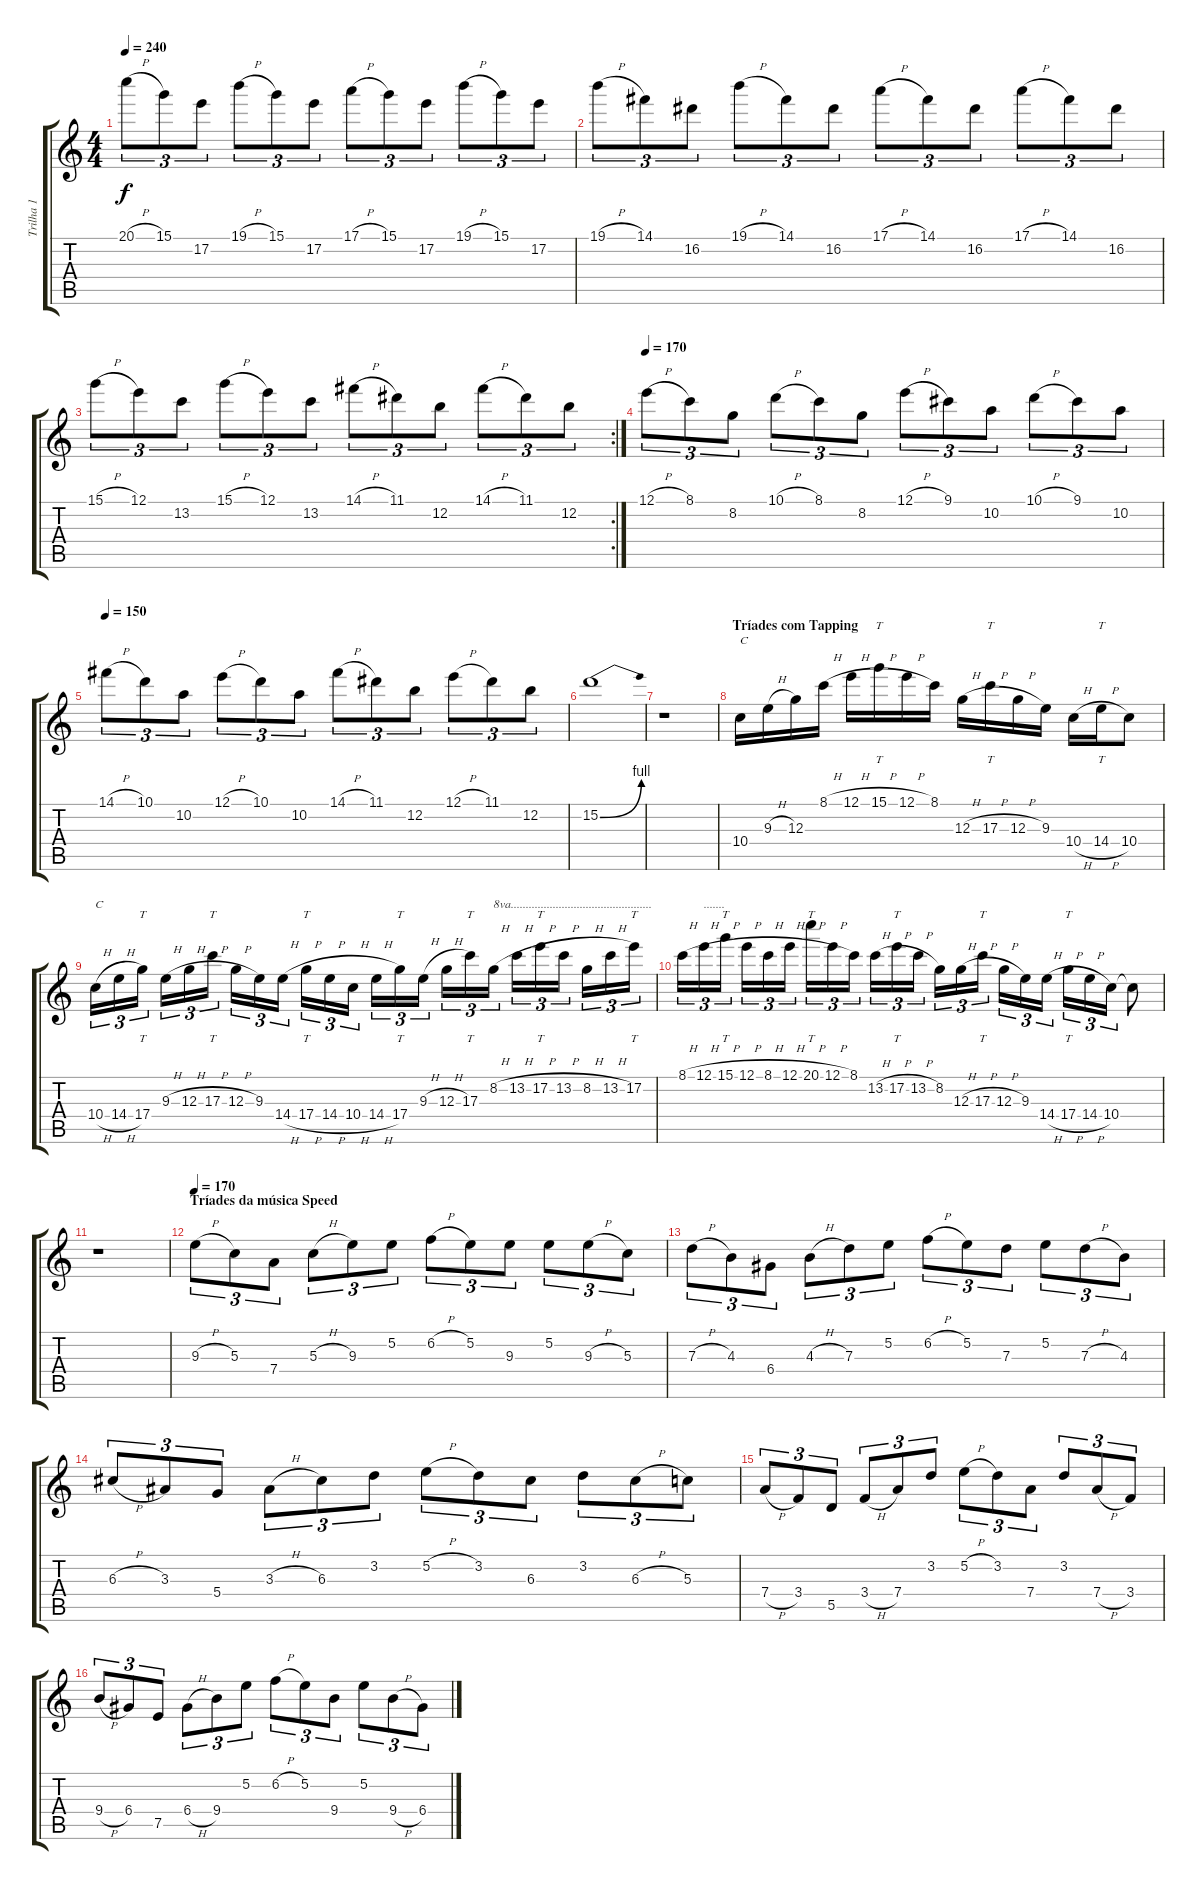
\track ("Trilha 1" "Trilha 1") {instrument acousticguitarnylon}
\staff {score tabs}
\tuning (E4 B3 G3 D3 A2 E2) {hide}
\ts (4 4)
\tempo 240
\clef g2
\ks c
20.1{h}.8{tu (3 2) dy f} 15.1.8{tu (3 2)} 17.2.8{tu (3 2)} 19.1{h}.8{tu (3 2)} 15.1.8{tu (3 2)} 17.2.8{tu (3 2)} 17.1{h}.8{tu (3 2)} 15.1.8{tu (3 2)} 17.2.8{tu (3 2)} 19.1{h}.8{tu (3 2)} 15.1.8{tu (3 2)} 17.2.8{tu (3 2)} |
19.1{h}.8{tu (3 2)} 14.1.8{tu (3 2)} 16.2.8{tu (3 2)} 19.1{h}.8{tu (3 2)} 14.1.8{tu (3 2)} 16.2.8{tu (3 2)} 17.1{h}.8{tu (3 2)} 14.1.8{tu (3 2)} 16.2.8{tu (3 2)} 17.1{h}.8{tu (3 2)} 14.1.8{tu (3 2)} 16.2.8{tu (3 2)} |
\rc 2
15.1{h}.8{tu (3 2)} 12.1.8{tu (3 2)} 13.2.8{tu (3 2)} 15.1{h}.8{tu (3 2)} 12.1.8{tu (3 2)} 13.2.8{tu (3 2)} 14.1{h}.8{tu (3 2)} 11.1.8{tu (3 2)} 12.2.8{tu (3 2)} 14.1{h}.8{tu (3 2)} 11.1.8{tu (3 2)} 12.2.8{tu (3 2)} |
\tempo 170
12.1{h}.8{tu (3 2)} 8.1.8{tu (3 2)} 8.2.8{tu (3 2)} 10.1{h}.8{tu (3 2)} 8.1.8{tu (3 2)} 8.2.8{tu (3 2)} 12.1{h}.8{tu (3 2)} 9.1.8{tu (3 2)} 10.2.8{tu (3 2)} 10.1{h}.8{tu (3 2)} 9.1.8{tu (3 2)} 10.2.8{tu (3 2)} |
\tempo 150
14.1{h}.8{tu (3 2)} 10.1.8{tu (3 2)} 10.2.8{tu (3 2)} 12.1{h}.8{tu (3 2)} 10.1.8{tu (3 2)} 10.2.8{tu (3 2)} 14.1{h}.8{tu (3 2)} 11.1.8{tu (3 2)} 12.2.8{tu (3 2)} 12.1{h}.8{tu (3 2)} 11.1.8{tu (3 2)} 12.2.8{tu (3 2)} |
15.2{be (bend 0 0 60 4)}.1 |
r.1 |
\section ("" "Tríades com Tapping")
10.4.16{txt "C"} 9.3{h}.16 12.3.16 8.1{h}.16 12.1{h}.16 15.1{h}.16{tt} 12.1{h}.16 8.1.16 12.3{h}.16 17.3{h}.16{tt} 12.3{h}.16 9.3.16 10.4{h}.16 14.4{h}.16{tt} 10.4.8 |
10.4{h}.16{tu (3 2) txt "C"} 14.4{h}.16{tu (3 2)} 17.4.16{tt tu (3 2)} 9.3{h}.16{tu (3 2)} 12.3{h}.16{tu (3 2)} 17.3{h}.16{tt tu (3 2)} 12.3{h}.16{tu (3 2)} 9.3.16{tu (3 2)} 14.4{h}.16{tu (3 2)} 17.4{h}.16{tt tu (3 2)} 14.4{h}.16{tu (3 2)} 10.4{h}.16{tu (3 2)} 14.4{h}.16{tu (3 2)} 17.4.16{tt tu (3 2)} 9.3{h}.16{tu (3 2)} 12.3{h}.16{tu (3 2)} 17.3.16{tt tu (3 2)} 8.2{h}.16{tu (3 2) txt "8va..............................................."} 13.2{h}.16{tu (3 2)} 17.2{h}.16{tt tu (3 2)} 13.2{h}.16{tu (3 2)} 8.2{h}.16{tu (3 2)} 13.2{h}.16{tu (3 2)} 17.2.16{tt tu (3 2)} |
8.1{h}.16{tu (3 2)} 12.1{h}.16{tu (3 2) txt "......."} 15.1{h}.16{tt tu (3 2)} 12.1{h}.16{tu (3 2)} 8.1{h}.16{tu (3 2)} 12.1{h}.16{tu (3 2)} 20.1{h}.16{tt tu (3 2)} 12.1{h}.16{tu (3 2)} 8.1.16{tu (3 2)} 13.2{h}.16{tu (3 2)} 17.2{h}.16{tt tu (3 2)} 13.2{h}.16{tu (3 2)} 8.2.16{tu (3 2)} 12.3{h}.16{tu (3 2)} 17.3{h}.16{tt tu (3 2)} 12.3{h}.16{tu (3 2)} 9.3.16{tu (3 2)} 14.4{h}.16{tu (3 2)} 17.4{h}.16{tt tu (3 2)} 14.4{h}.16{tu (3 2)} 10.4.16{tu (3 2)} 10.4{t}.8 |
r.1 |
\section ("" "Tríades da música Speed")
\tempo 170
9.3{h}.8{tu (3 2)} 5.3.8{tu (3 2)} 7.4.8{tu (3 2)} 5.3{h}.8{tu (3 2)} 9.3.8{tu (3 2)} 5.2.8{tu (3 2)} 6.2{h}.8{tu (3 2)} 5.2.8{tu (3 2)} 9.3.8{tu (3 2)} 5.2.8{tu (3 2)} 9.3{h}.8{tu (3 2)} 5.3.8{tu (3 2)} |
7.3{h}.8{tu (3 2)} 4.3.8{tu (3 2)} 6.4.8{tu (3 2)} 4.3{h}.8{tu (3 2)} 7.3.8{tu (3 2)} 5.2.8{tu (3 2)} 6.2{h}.8{tu (3 2)} 5.2.8{tu (3 2)} 7.3.8{tu (3 2)} 5.2.8{tu (3 2)} 7.3{h}.8{tu (3 2)} 4.3.8{tu (3 2)} |
6.3{h}.8{tu (3 2)} 3.3.8{tu (3 2)} 5.4.8{tu (3 2)} 3.3{h}.8{tu (3 2)} 6.3.8{tu (3 2)} 3.2.8{tu (3 2)} 5.2{h}.8{tu (3 2)} 3.2.8{tu (3 2)} 6.3.8{tu (3 2)} 3.2.8{tu (3 2)} 6.3{h}.8{tu (3 2)} 5.3.8{tu (3 2)} |
7.4{h}.8{tu (3 2)} 3.4.8{tu (3 2)} 5.5.8{tu (3 2)} 3.4{h}.8{tu (3 2)} 7.4.8{tu (3 2)} 3.2.8{tu (3 2)} 5.2{h}.8{tu (3 2)} 3.2.8{tu (3 2)} 7.4.8{tu (3 2)} 3.2.8{tu (3 2)} 7.4{h}.8{tu (3 2)} 3.4.8{tu (3 2)} |
9.4{h}.8{tu (3 2)} 6.4.8{tu (3 2)} 7.5.8{tu (3 2)} 6.4{h}.8{tu (3 2)} 9.4.8{tu (3 2)} 5.2.8{tu (3 2)} 6.2{h}.8{tu (3 2)} 5.2.8{tu (3 2)} 9.4.8{tu (3 2)} 5.2.8{tu (3 2)} 9.4{h}.8{tu (3 2)} 6.4.8{tu (3 2)}
